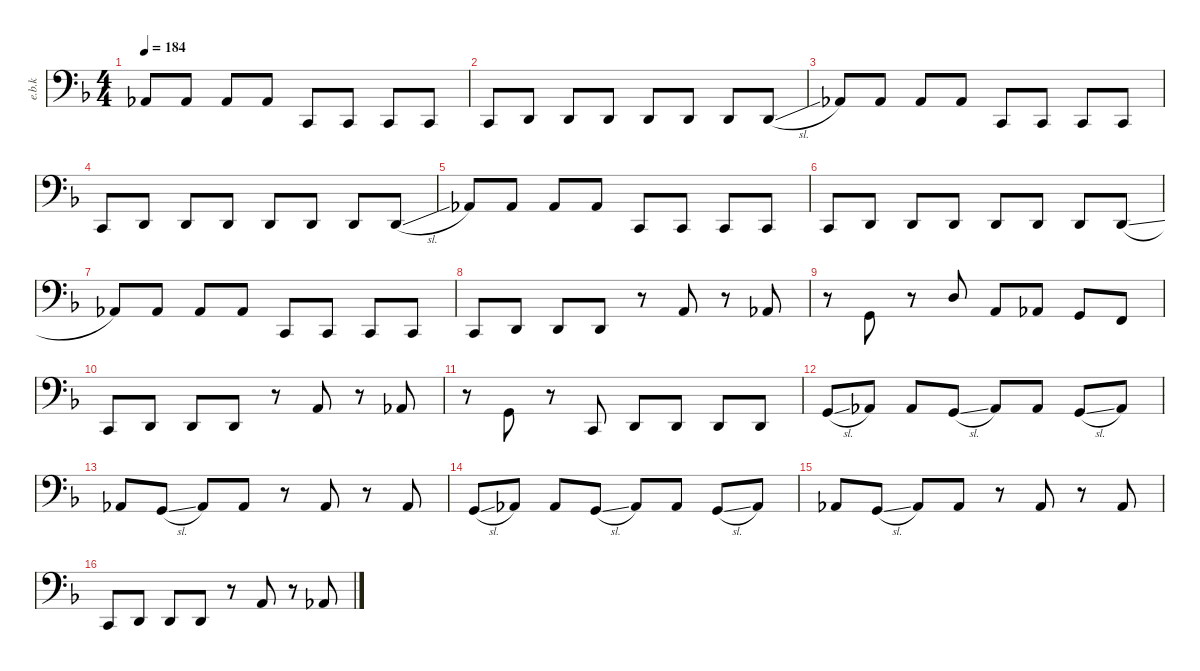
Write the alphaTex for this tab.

\defaultSystemsLayout 4
\hideDynamics
\bracketExtendMode nobrackets
\otherSystemsTrackNameOrientation horizontal
\track ("Electric Bass Kool" "e.b.k") {instrument electricbassfinger}
\staff {score}
\tuning (F2 C2 G1 C1)
\ts (4 4)
\tempo 184
\clef f4
\ks dminor
8.4{acc b}.8{dy ff beam Up} 8.4{acc b}.8{beam Up} 8.4{acc b}.8{beam Up} 8.4{acc b}.8{beam Up} 0.4{acc forcenatural}.8{beam Up} 0.4{acc forcenatural}.8{beam Up} 0.4{acc forcenatural}.8{beam Up} 0.4{acc forcenatural}.8{beam Up} |
0.4{acc forcenatural}.8{beam Up} 2.4{acc forcenatural}.8{beam Up} 2.4{acc forcenatural}.8{beam Up} 2.4{acc forcenatural}.8{beam Up} 2.4{acc forcenatural}.8{beam Up} 2.4{acc forcenatural}.8{beam Up} 2.4{acc forcenatural}.8{beam Up} 2.4{sl acc forcenatural}.8{beam Up} |
8.4{acc b}.8{beam Up} 8.4{acc b}.8{beam Up} 8.4{acc b}.8{beam Up} 8.4{acc b}.8{beam Up} 0.4{acc forcenatural}.8{beam Up} 0.4{acc forcenatural}.8{beam Up} 0.4{acc forcenatural}.8{beam Up} 0.4{acc forcenatural}.8{beam Up} |
0.4{acc forcenatural}.8{beam Up} 2.4{acc forcenatural}.8{beam Up} 2.4{acc forcenatural}.8{beam Up} 2.4{acc forcenatural}.8{beam Up} 2.4{acc forcenatural}.8{beam Up} 2.4{acc forcenatural}.8{beam Up} 2.4{acc forcenatural}.8{beam Up} 2.4{sl acc forcenatural}.8{beam Up} |
8.4{acc b}.8{beam Up} 8.4{acc b}.8{beam Up} 8.4{acc b}.8{beam Up} 8.4{acc b}.8{beam Up} 0.4{acc forcenatural}.8{beam Up} 0.4{acc forcenatural}.8{beam Up} 0.4{acc forcenatural}.8{beam Up} 0.4{acc forcenatural}.8{beam Up} |
0.4{acc forcenatural}.8{beam Up} 2.4{acc forcenatural}.8{beam Up} 2.4{acc forcenatural}.8{beam Up} 2.4{acc forcenatural}.8{beam Up} 2.4{acc forcenatural}.8{beam Up} 2.4{acc forcenatural}.8{beam Up} 2.4{acc forcenatural}.8{beam Up} 2.4{sl acc forcenatural}.8{beam Up} |
8.4{acc b}.8{beam Up} 8.4{acc b}.8{beam Up} 8.4{acc b}.8{beam Up} 8.4{acc b}.8{beam Up} 0.4{acc forcenatural}.8{beam Up} 0.4{acc forcenatural}.8{beam Up} 0.4{acc forcenatural}.8{beam Up} 0.4{acc forcenatural}.8{beam Up} |
0.4{acc forcenatural}.8{beam Up} 2.4{acc forcenatural}.8{beam Up} 2.4{acc forcenatural}.8{beam Up} 2.4{acc forcenatural}.8{beam Up} r.8{beam Up} 9.4{acc forcenatural}.8{beam Up} r.8{beam Up} 8.4{acc b}.8{beam Up} |
r.8{beam Down} 7.4{acc forcenatural}.8{beam Up} r.8{beam Up} 7.3{acc forcenatural}.8{beam Up} 9.4{acc forcenatural}.8{beam Up} 8.4{acc b}.8{beam Up} 7.4{acc forcenatural}.8{beam Up} 5.4{acc forcenatural}.8{beam Up} |
0.4{acc forcenatural}.8{beam Up} 2.4{acc forcenatural}.8{beam Up} 2.4{acc forcenatural}.8{beam Up} 2.4{acc forcenatural}.8{beam Up} r.8{beam Up} 9.4{acc forcenatural}.8{beam Up} r.8{beam Up} 8.4{acc b}.8{beam Up} |
r.8{beam Down} 7.4{acc forcenatural}.8{beam Up} r.8{beam Up} 0.4{acc forcenatural}.8{beam Up} 2.4{acc forcenatural}.8{beam Up} 2.4{acc forcenatural}.8{beam Up} 2.4{acc forcenatural}.8{beam Up} 2.4{acc forcenatural}.8{beam Up} |
7.4{sl acc forcenatural}.8{beam Up} 8.4{acc b}.8{beam Up} 8.4{acc b}.8{beam Up} 7.4{sl acc forcenatural}.8{beam Up} 8.4{acc b}.8{beam Up} 8.4{acc b}.8{beam Up} 7.4{sl acc forcenatural}.8{beam Up} 8.4{acc b}.8{beam Up} |
8.4{acc b}.8{beam Up} 7.4{sl acc forcenatural}.8{beam Up} 8.4{acc b}.8{beam Up} 8.4{acc b}.8{beam Up} r.8{beam Up} 8.4{acc b}.8{beam Up} r.8{beam Up} 8.4{acc b}.8{beam Up} |
7.4{sl acc forcenatural}.8{beam Up} 8.4{acc b}.8{beam Up} 8.4{acc b}.8{beam Up} 7.4{sl acc forcenatural}.8{beam Up} 8.4{acc b}.8{beam Up} 8.4{acc b}.8{beam Up} 7.4{sl acc forcenatural}.8{beam Up} 8.4{acc b}.8{beam Up} |
8.4{acc b}.8{beam Up} 7.4{sl acc forcenatural}.8{beam Up} 8.4{acc b}.8{beam Up} 8.4{acc b}.8{beam Up} r.8{beam Up} 8.4{acc b}.8{beam Up} r.8{beam Up} 8.4{acc b}.8{beam Up} |
0.4{acc forcenatural}.8{beam Up} 2.4{acc forcenatural}.8{beam Up} 2.4{acc forcenatural}.8{beam Up} 2.4{acc forcenatural}.8{beam Up} r.8{beam Up} 9.4{acc forcenatural}.8{beam Up} r.8{beam Up} 8.4{acc b}.8{beam Up}
